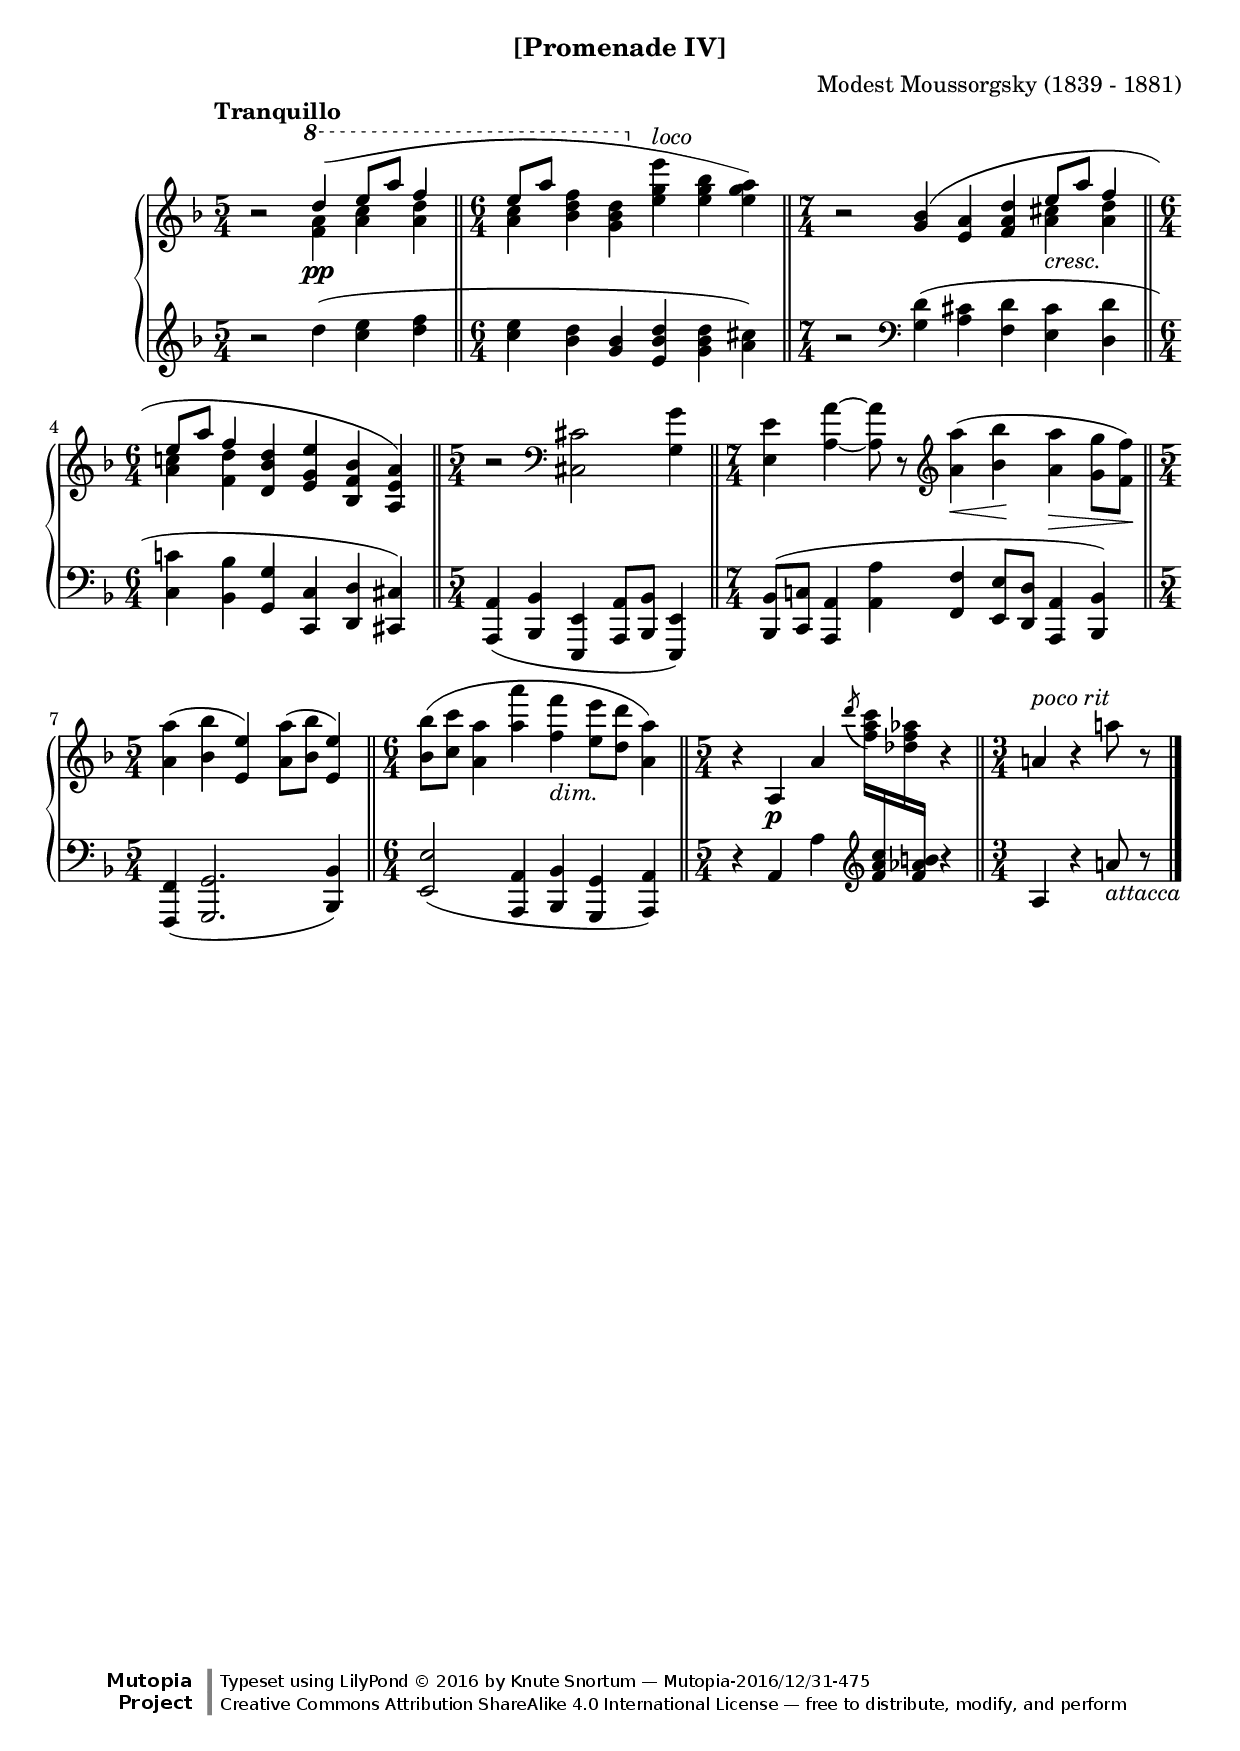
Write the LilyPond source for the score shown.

\version "2.18.2"
\language "english"

\header {
  %title        = "[Promenade IV]"
  composer     = "Modest Moussorgsky (1839 - 1881)"
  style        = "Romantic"
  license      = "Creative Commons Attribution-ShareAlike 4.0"
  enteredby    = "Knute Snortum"
  date         = "1874"
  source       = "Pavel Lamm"

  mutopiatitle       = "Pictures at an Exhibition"
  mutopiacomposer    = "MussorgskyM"
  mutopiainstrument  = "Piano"
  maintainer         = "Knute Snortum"
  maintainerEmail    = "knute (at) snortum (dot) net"
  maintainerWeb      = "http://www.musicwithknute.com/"

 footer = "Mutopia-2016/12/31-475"
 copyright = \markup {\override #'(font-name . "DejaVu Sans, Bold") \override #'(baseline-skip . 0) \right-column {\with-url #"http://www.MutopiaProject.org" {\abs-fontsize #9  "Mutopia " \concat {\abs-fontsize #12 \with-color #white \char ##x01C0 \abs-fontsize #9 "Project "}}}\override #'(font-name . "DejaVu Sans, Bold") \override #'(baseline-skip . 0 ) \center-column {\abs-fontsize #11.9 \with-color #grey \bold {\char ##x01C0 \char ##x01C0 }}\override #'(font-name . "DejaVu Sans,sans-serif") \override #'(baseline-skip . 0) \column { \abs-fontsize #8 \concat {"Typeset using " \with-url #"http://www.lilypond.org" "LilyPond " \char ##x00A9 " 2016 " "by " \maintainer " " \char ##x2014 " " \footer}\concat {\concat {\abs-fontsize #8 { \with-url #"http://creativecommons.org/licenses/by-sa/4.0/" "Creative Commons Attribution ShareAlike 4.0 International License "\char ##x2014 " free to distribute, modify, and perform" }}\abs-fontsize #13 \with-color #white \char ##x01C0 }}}
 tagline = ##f
}

cres = \markup { \italic "cresc." }
dimin = \markup { \italic "dim." }
loco = \markup { \italic "loco" }
pocoRit = \markup { \italic "poco rit" }
attacca = \markup { \italic "attacca" }

extendSlur = \shape #'((0 . 0) (0 . -2) (0 . 3) (19 . -2)) Slur
staffDown = \change Staff = "down"
staffUp = \change Staff = "up"

upper = \relative c''' {
  \time 5/4
  \clef treble
  \tempo "Tranquillo"
  
  | r2 \voiceOne \ottava #1 \extendSlur d4 ( \pp e8 a f4 
  \bar "||"
  \time 6/4
  | e8 [ a ] s4 s \ottava #0 s s s ) 
  \bar "||"
  \time 7/4
  \oneVoice
  | r2 \slurUp <g,, bf>4 ( <e a> <f a d> \voiceOne e'8 _\cres a f4
  \bar "||"
  \time 6/4
  | e8 a f4 \oneVoice <d, bf' d> <e g e'> <bf f' bf> <a e' a> )
  \bar "||"
  \time 5/4
  | r2 \clef bass <cs, cs'> <g' g'>4
  \bar "||"
  \time 7/4
  | <e e'>4 <a a'> ~ q8 r 
    \clef treble <a'a'>4 ( \< <bf bf'> \! <a a'> \> <g g'>8 <f f'> \! )
  \bar "||"
  \time 5/4
  | <a a'>4 ( <bf bf'> <e, e'> ) <a a'>8 ( <bf bf'> <e, e'>4 )
  \bar "||"
  \time 6/4
  | <bf' bf'>8 ( <c c'> <a a'>4 <a' a'> <f f'> _\dimin <e e'>8 <d d'> <a a'>4 )
  \bar "||"
  \time 5/4
  | r4 a, \p a' \tieUp \acciaccatura { d'8 } <f, a c>16 \staffDown <f, a c>
    \staffUp <df' f af> \staffDown <f, af b> \staffUp r4
  \bar "||"
  \time 3/4
  | a4 ^\pocoRit r a'8 r
  \bar "|."
}

middle = \relative c''' {
  \time 5/4
  | s2 \voiceFour \ottava #1 <f, a>4 <a c> <a d>
  \time 6/4
  <a c>4  <bf d f>4 <g bf d> \ottava #0 <e g e'> ^\loco <e g bf> <e g a>
  \time 7/4
  | s2 s4 s s <a, cs> <a d>
  \time 6/4
  | <a c> <f d'> s s s s
}

lower = \relative c'' {
  \time 5/4
  \clef treble
  
  | r2 d4 ( <c e> <d f>
  \time 6/4
  | <c e>4 <bf d> <g bf> <e bf' d> <g bf d> <a cs> )
  \time 7/4
  | r2 \clef bass <g, d'>4 ( <a cs> <f d'> <e cs'> <d d'>
  \time 6/4
  | <c c'>4 <bf bf'> <g g'> <c, c'> <d d'> <cs cs'> )
  \time 5/4
  | <a a'>4 ( <bf bf'> <e, e'> <a a'>8 <bf bf'> <e, e'>4 )
  \time 7/4
  | <bf' bf'>8 ( <c c'> <a a'>4 <a' a'> <f f'> <e e'>8 <d d'> <a a'>4 <bf bf'> )
  \time 5/4
  | <f f'>4 ( <g g'>2. <bf bf'>4 )
  \time 6/4
  | <e e'>2 ( <a, a'>4 <bf bf'> <g g'> <a a'> )
  \time 5/4
  | r4 a' a' \clef treble s4 r4
  \time 3/4
  | a4 r a'8 _\attacca r
}

global = {
  \key d \minor
  \accidentalStyle piano
}

\bookpart {
  \header {
    subtitle = "[Promenade IV]"
  }
  \score {
    \new PianoStaff 
    <<
      \new Staff = "up" {
        \global
        <<
          \new Voice \upper
          \new Voice \middle
        >>
      }
      \new Staff = "down" {
        \global
        \lower
      }
    >>
    \layout {
    }
    \midi {
      \tempo 4 = 60
    }
  }
}
